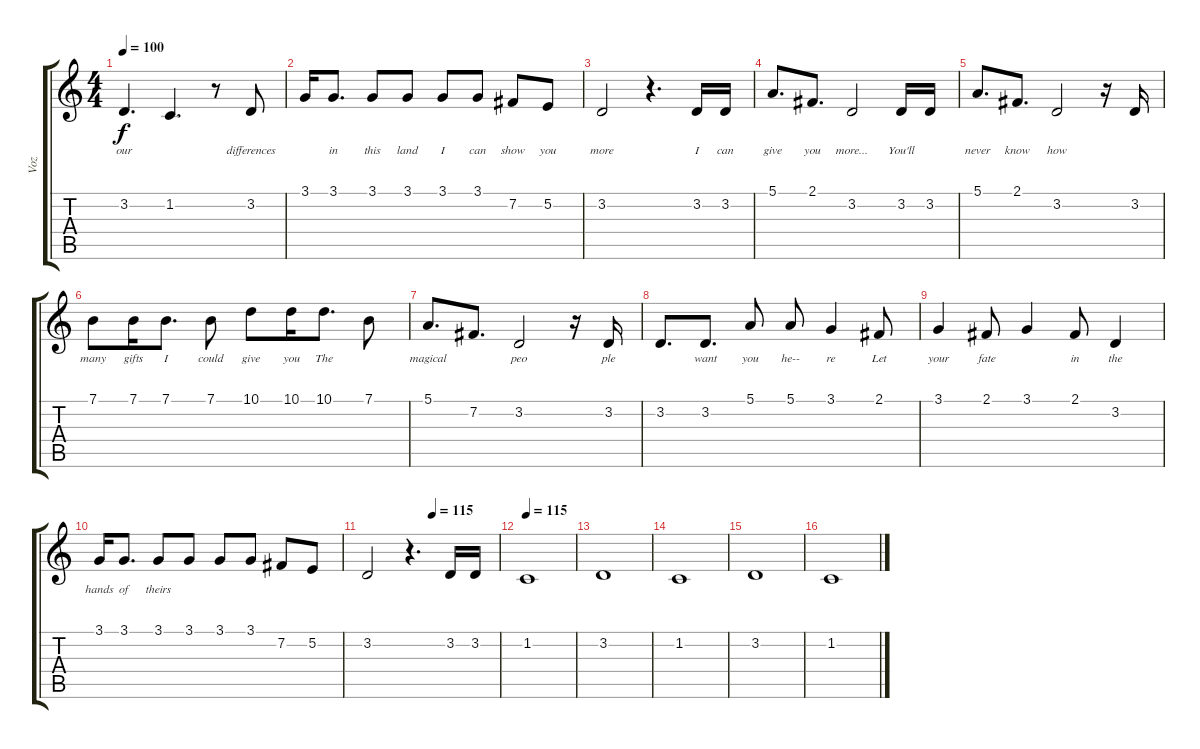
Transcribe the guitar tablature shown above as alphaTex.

\track ("Voz" "Voz") {instrument lead2sawtooth}
\staff {score tabs}
\tuning (E4 B3 G3 D3 A2 E2) {hide}
\ts (4 4)
\tempo 100
\clef g2
\ks c
3.2{t}.4{d lyrics (0 "our") lyrics (1 "") lyrics (2 "") lyrics (3 "") lyrics (4 "") dy f} 1.2.4{d lyrics (0 "") lyrics (1 "") lyrics (2 "") lyrics (3 "") lyrics (4 "")} r.8 3.2.8{lyrics (0 "differences") lyrics (1 "") lyrics (2 "") lyrics (3 "") lyrics (4 "")} |
3.1.16{lyrics (0 "") lyrics (1 "") lyrics (2 "") lyrics (3 "") lyrics (4 "")} 3.1.8{d lyrics (0 "in") lyrics (1 "") lyrics (2 "") lyrics (3 "") lyrics (4 "")} 3.1.8{lyrics (0 "this") lyrics (1 "") lyrics (2 "") lyrics (3 "") lyrics (4 "")} 3.1.8{lyrics (0 "land") lyrics (1 "") lyrics (2 "") lyrics (3 "") lyrics (4 "")} 3.1.8{lyrics (0 "I") lyrics (1 "") lyrics (2 "") lyrics (3 "") lyrics (4 "")} 3.1.8{lyrics (0 "can") lyrics (1 "") lyrics (2 "") lyrics (3 "") lyrics (4 "")} 7.2.8{lyrics (0 "show") lyrics (1 "") lyrics (2 "") lyrics (3 "") lyrics (4 "")} 5.2.8{lyrics (0 "you") lyrics (1 "") lyrics (2 "") lyrics (3 "") lyrics (4 "")} |
3.2.2{lyrics (0 "more") lyrics (1 "") lyrics (2 "") lyrics (3 "") lyrics (4 "")} r.4{d} 3.2.16{lyrics (0 "I") lyrics (1 "") lyrics (2 "") lyrics (3 "") lyrics (4 "")} 3.2.16{lyrics (0 "can") lyrics (1 "") lyrics (2 "") lyrics (3 "") lyrics (4 "")} |
5.1.8{d lyrics (0 "give") lyrics (1 "") lyrics (2 "") lyrics (3 "") lyrics (4 "")} 2.1.8{d lyrics (0 "you") lyrics (1 "") lyrics (2 "") lyrics (3 "") lyrics (4 "")} 3.2.2{lyrics (0 "more...") lyrics (1 "") lyrics (2 "") lyrics (3 "") lyrics (4 "")} 3.2.16{lyrics (0 "You'll") lyrics (1 "") lyrics (2 "") lyrics (3 "") lyrics (4 "")} 3.2.16{lyrics (0 "") lyrics (1 "") lyrics (2 "") lyrics (3 "") lyrics (4 "")} |
5.1.8{d lyrics (0 "never") lyrics (1 "") lyrics (2 "") lyrics (3 "") lyrics (4 "")} 2.1.8{d lyrics (0 "know") lyrics (1 "") lyrics (2 "") lyrics (3 "") lyrics (4 "")} 3.2.2{lyrics (0 "how") lyrics (1 "") lyrics (2 "") lyrics (3 "") lyrics (4 "")} r.16 3.2.16{lyrics (0 "") lyrics (1 "") lyrics (2 "") lyrics (3 "") lyrics (4 "")} |
7.1.8{lyrics (0 "many") lyrics (1 "") lyrics (2 "") lyrics (3 "") lyrics (4 "")} 7.1.16{lyrics (0 "gifts") lyrics (1 "") lyrics (2 "") lyrics (3 "") lyrics (4 "")} 7.1.8{d lyrics (0 "I") lyrics (1 "") lyrics (2 "") lyrics (3 "") lyrics (4 "")} 7.1.8{lyrics (0 "could") lyrics (1 "") lyrics (2 "") lyrics (3 "") lyrics (4 "")} 10.1.8{lyrics (0 "give") lyrics (1 "") lyrics (2 "") lyrics (3 "") lyrics (4 "")} 10.1.16{lyrics (0 "you") lyrics (1 "") lyrics (2 "") lyrics (3 "") lyrics (4 "")} 10.1.8{d lyrics (0 "The") lyrics (1 "") lyrics (2 "") lyrics (3 "") lyrics (4 "")} 7.1.8{lyrics (0 "") lyrics (1 "") lyrics (2 "") lyrics (3 "") lyrics (4 "")} |
5.1.8{d lyrics (0 "magical") lyrics (1 "") lyrics (2 "") lyrics (3 "") lyrics (4 "")} 7.2.8{d lyrics (0 "") lyrics (1 "") lyrics (2 "") lyrics (3 "") lyrics (4 "")} 3.2.2{lyrics (0 "peo") lyrics (1 "") lyrics (2 "") lyrics (3 "") lyrics (4 "")} r.16 3.2.16{lyrics (0 "ple") lyrics (1 "") lyrics (2 "") lyrics (3 "") lyrics (4 "")} |
3.2.8{d lyrics (0 "") lyrics (1 "") lyrics (2 "") lyrics (3 "") lyrics (4 "")} 3.2.8{d lyrics (0 "want") lyrics (1 "") lyrics (2 "") lyrics (3 "") lyrics (4 "")} 5.1.8{lyrics (0 "you") lyrics (1 "") lyrics (2 "") lyrics (3 "") lyrics (4 "")} 5.1.8{lyrics (0 "he--") lyrics (1 "") lyrics (2 "") lyrics (3 "") lyrics (4 "")} 3.1.4{lyrics (0 "re") lyrics (1 "") lyrics (2 "") lyrics (3 "") lyrics (4 "")} 2.1.8{lyrics (0 "Let") lyrics (1 "") lyrics (2 "") lyrics (3 "") lyrics (4 "")} |
3.1.4{lyrics (0 "your") lyrics (1 "") lyrics (2 "") lyrics (3 "") lyrics (4 "")} 2.1.8{lyrics (0 "fate") lyrics (1 "") lyrics (2 "") lyrics (3 "") lyrics (4 "")} 3.1.4{lyrics (0 "") lyrics (1 "") lyrics (2 "") lyrics (3 "") lyrics (4 "")} 2.1.8{lyrics (0 "in") lyrics (1 "") lyrics (2 "") lyrics (3 "") lyrics (4 "")} 3.2.4{lyrics (0 "the") lyrics (1 "") lyrics (2 "") lyrics (3 "") lyrics (4 "")} |
3.1.16{lyrics (0 "hands") lyrics (1 "") lyrics (2 "") lyrics (3 "") lyrics (4 "")} 3.1.8{d lyrics (0 "of") lyrics (1 "") lyrics (2 "") lyrics (3 "") lyrics (4 "")} 3.1.8{lyrics (0 "theirs") lyrics (1 "") lyrics (2 "") lyrics (3 "") lyrics (4 "")} 3.1.8 3.1.8 3.1.8 7.2.8 5.2.8 |
\tempo (115 0.5)
3.2.2 r.4{d} 3.2.16 3.2.16 |
\tempo 115
1.2.1 |
3.2.1 |
1.2.1 |
3.2.1 |
1.2.1
